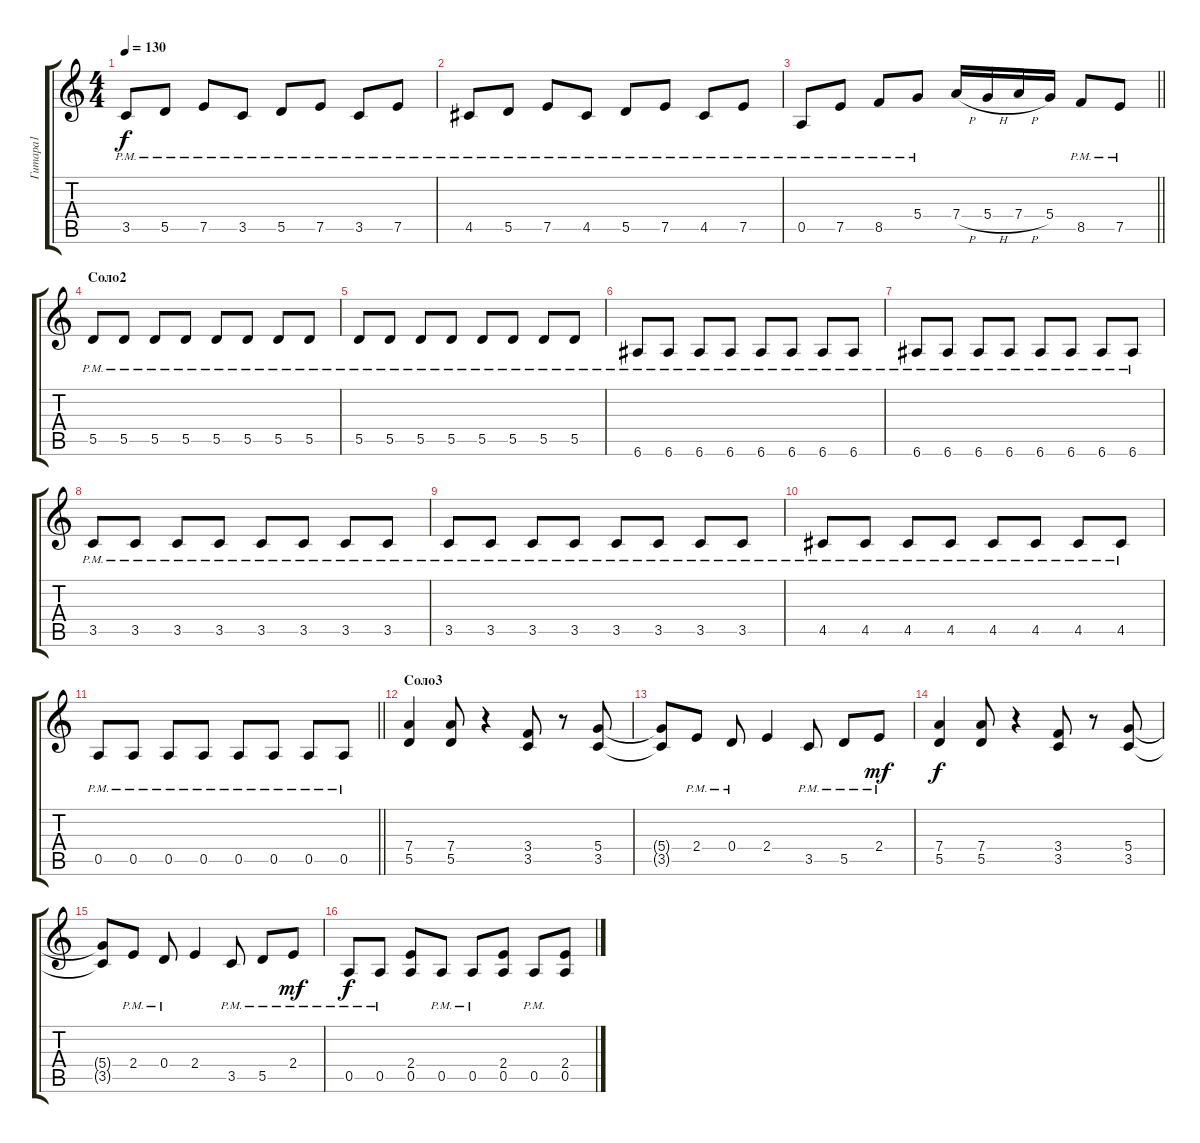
\track ("Гитара1" "Гитара1") {instrument distortionguitar}
\staff {score tabs}
\tuning (E4 B3 G3 D3 A2 E2) {hide}
\ts (4 4)
\tempo 130
\clef g2
\ks c
3.5{pm}.8{dy f} 5.5{pm}.8 7.5{pm}.8 3.5{pm}.8 5.5{pm}.8 7.5{pm}.8 3.5{pm}.8 7.5{pm}.8 |
4.5{pm}.8 5.5{pm}.8 7.5{pm}.8 4.5{pm}.8 5.5{pm}.8 7.5{pm}.8 4.5{pm}.8 7.5{pm}.8 |
\barLineRight lightlight
0.5{pm}.8 7.5{pm}.8 8.5{pm}.8 5.4{pm}.8 7.4{h}.16 5.4{h}.16 7.4{h}.16 5.4.16 8.5{pm}.8 7.5{pm}.8 |
\section ("" "Соло2")
5.5{pm}.8 5.5{pm}.8 5.5{pm}.8 5.5{pm}.8 5.5{pm}.8 5.5{pm}.8 5.5{pm}.8 5.5{pm}.8 |
5.5{pm}.8 5.5{pm}.8 5.5{pm}.8 5.5{pm}.8 5.5{pm}.8 5.5{pm}.8 5.5{pm}.8 5.5{pm}.8 |
6.6{pm}.8 6.6{pm}.8 6.6{pm}.8 6.6{pm}.8 6.6{pm}.8 6.6{pm}.8 6.6{pm}.8 6.6{pm}.8 |
6.6{pm}.8 6.6{pm}.8 6.6{pm}.8 6.6{pm}.8 6.6{pm}.8 6.6{pm}.8 6.6{pm}.8 6.6{pm}.8 |
3.5{pm}.8 3.5{pm}.8 3.5{pm}.8 3.5{pm}.8 3.5{pm}.8 3.5{pm}.8 3.5{pm}.8 3.5{pm}.8 |
3.5{pm}.8 3.5{pm}.8 3.5{pm}.8 3.5{pm}.8 3.5{pm}.8 3.5{pm}.8 3.5{pm}.8 3.5{pm}.8 |
4.5{pm}.8 4.5{pm}.8 4.5{pm}.8 4.5{pm}.8 4.5{pm}.8 4.5{pm}.8 4.5{pm}.8 4.5{pm}.8 |
\barLineRight lightlight
0.5{pm}.8 0.5{pm}.8 0.5{pm}.8 0.5{pm}.8 0.5{pm}.8 0.5{pm}.8 0.5{pm}.8 0.5{pm}.8 |
\section ("" "Соло3")
(7.4 5.5).4 (7.4 5.5).8 r.4 (3.4 3.5).8 r.8 (5.4 3.5).8 |
(5.4{t} 3.5{t}).8 2.4{pm}.8 0.4{pm}.8 2.4.4 3.5{pm}.8 5.5{pm}.8 2.4{pm}.8{dy mf} |
(7.4 5.5).4{dy f} (7.4 5.5).8 r.4 (3.4 3.5).8 r.8 (5.4 3.5).8 |
(5.4{t} 3.5{t}).8 2.4{pm}.8 0.4{pm}.8 2.4.4 3.5{pm}.8 5.5{pm}.8 2.4{pm}.8{dy mf} |
0.5{pm}.8{dy f} 0.5{pm}.8 (2.4 0.5).8 0.5{pm}.8 0.5{pm}.8 (2.4 0.5).8 0.5{pm}.8 (2.4 0.5).8
